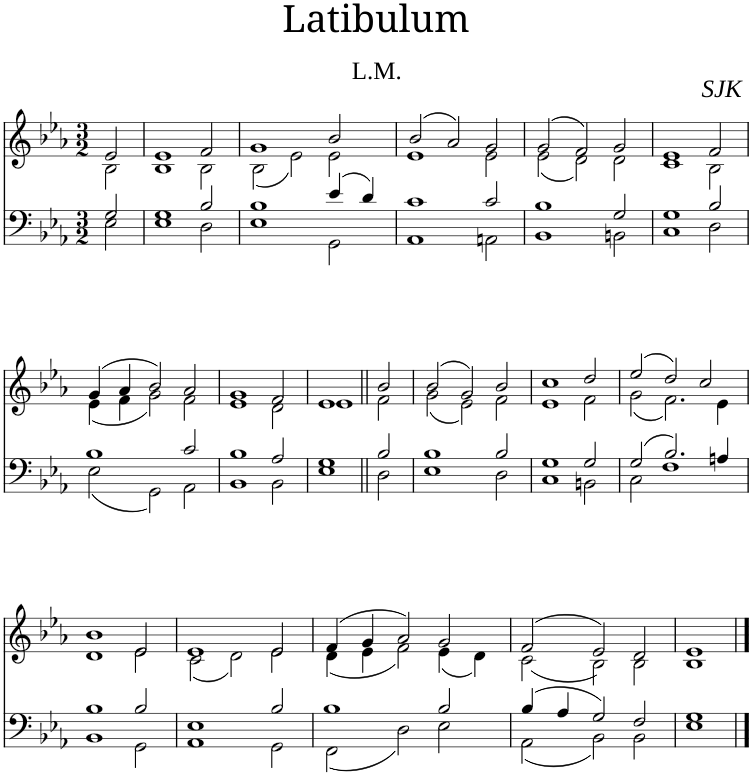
**kern	**kern
*part1	*part1
*staff2	*staff1
*I"Piano	*
*I'Pno	*
*clefF4	*clefG2
*k[b-e-a-]	*k[b-e-a-]
*M3/2	*M3/2
=1	=1
*^	*^
2G/	2E-\	2e-/	2B-\
=2	=2	=2	=2
1G	1E-	1e-	1B-
2B-/	2D\	2f/	2B-\
=3	=3	=3	=3
1B-	1E-	1g	(2B-\
.	.	.	2e-\)
4e-/	2GG\	2b-/	2e-\
4d/	.	.	.
=4	=4	=4	=4
1c	1AA-	(2b-/	1e-
.	.	2a-/)	.
2c/	2AAn\	2g/	2e-\
=5	=5	=5	=5
1B-	1BB-	(2g/	(2e-\
.	.	2f/)	2d\)
2G/	2BBn\	2g/	2d\
=6	=6	=6	=6
1G	1C	1e-	1c
2B-/	2D\	2f/	2B-\
!!LO:LB:g=z	!!
=7	=7	=7	=7
1B-	2E-\	(4g/	(4e-\
.	.	4a-/	4f\
.	2GG\	2b-/)	2g\)
2c/	2AA-\	2a-/	2f\
=8	=8	=8	=8
1B-	1BB-	1g	1e-
2A-/	2BB-\	2f/	2d\
=9	=9	=9	=9
1G	1E-	1e-	1e-
=10||	=10||	=10||	=10||
2B-/	2D\	2b-/	2f\
=11	=11	=11	=11
1B-	1E-	(2b-/	(2g\
.	.	2g/)	2e-\)
2B-/	2D\	2b-/	2f\
=12	=12	=12	=12
1G	1C	1cc	1e-
2G/	2BBn\	2dd/	2f\
=13	=13	=13	=13
2G/	2C\	(2ee-/	(2g\
2.B-/	1F	2dd/)	2.f\)
.	.	2cc/	.
4An/	.	.	4e-\
!!LO:LB:g=z	!!
=14	=14	=14	=14
1B-	1BB-	1b-	1d
2B-/	2GG\	2e-/	2e-\
=15	=15	=15	=15
1E-	1AA-	1e-	(2c\
.	.	.	2d\)
2B-/	2GG\	2e-/	2e-\
=16	=16	=16	=16
1B-	2FF\	(4f/	(4d\
.	.	4g/	4e-\
.	2D\	2a-/)	2f\)
2B-/	2E-\	2g/	(4e-\
.	.	.	4d\)
=17	=17	=17	=17
4B-/	2AA-\	(2f/	(2c\
4A-/	.	.	.
2G/	2BB-\	2e-/)	2B-\)
2F/	2BB-\	2d/	2B-\
=18	=18	=18	=18
1G	1E-	1e-	1B-
*v	*v	*	*
*	*v	*v
==	==
*-	*-
